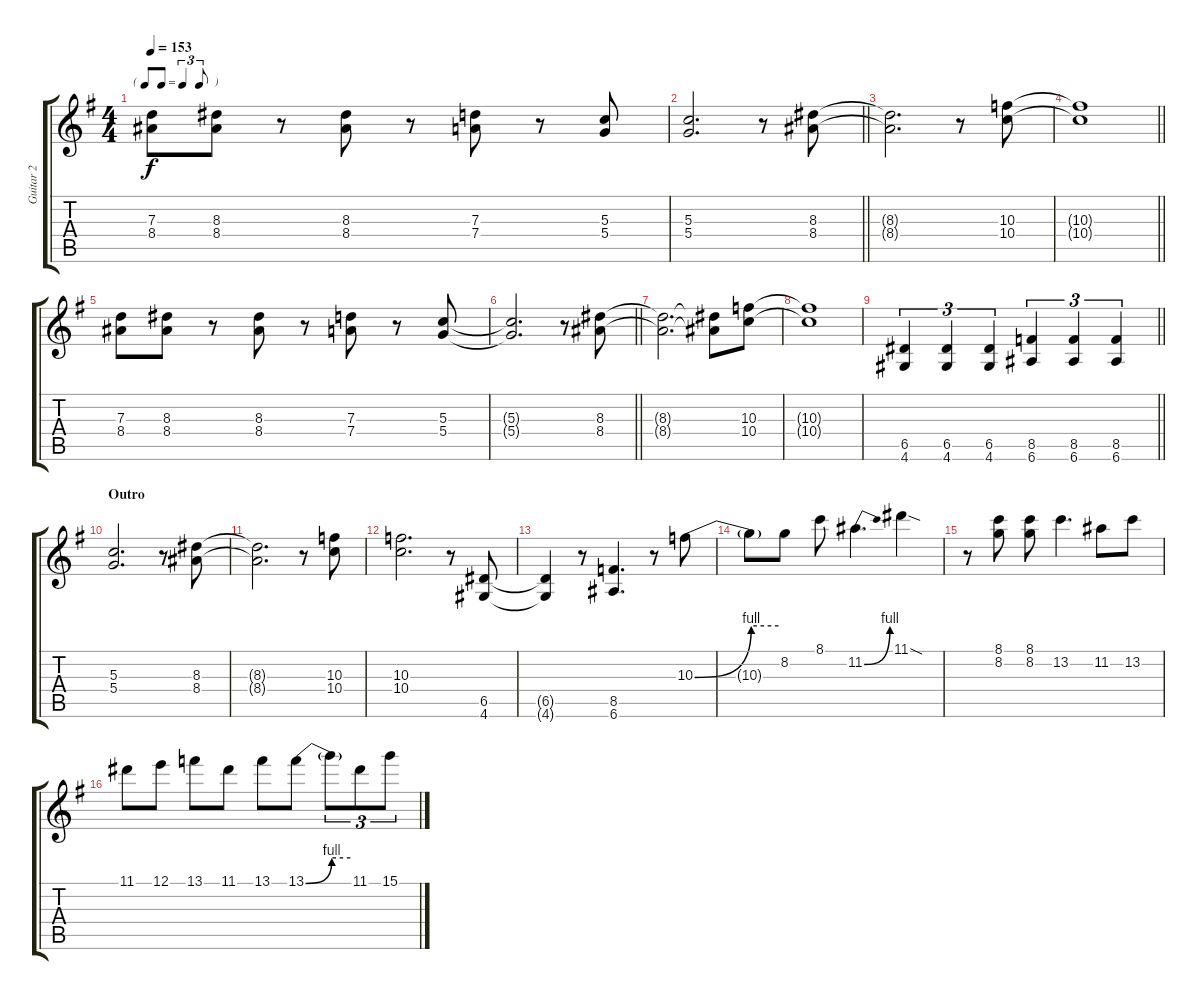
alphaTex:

\track ("Guitar 2" "Guitar 2") {instrument overdrivenguitar}
\staff {score tabs}
\tuning (E4 B3 G3 D3 A2 E2) {hide}
\ts (4 4)
\tf triplet8th
\tempo 153
\clef g2
\ks g
(7.3 8.4).8{dy f} (8.3 8.4).8 r.8 (8.3 8.4).8 r.8 (7.3 7.4).8 r.8 (5.3 5.4).8 |
\barLineRight lightlight
(5.3 5.4).2{d} r.8 (8.3 8.4).8 |
(8.3{t} 8.4{t}).2{d} r.8 (10.3 10.4).8 |
\barLineRight lightlight
(10.3{t} 10.4{t}).1 |
(7.3 8.4).8 (8.3 8.4).8 r.8 (8.3 8.4).8 r.8 (7.3 7.4).8 r.8 (5.3 5.4).8 |
\barLineRight lightlight
(5.3{t} 5.4{t}).2{d} r.8 (8.3 8.4).8 |
(8.3{t} 8.4{t}).2{d} (8.3{t} 8.4{t}).8 (10.3 10.4).8 |
(10.3{t} 10.4{t}).1 |
\barLineRight lightlight
(6.5 4.6).4{tu (3 2)} (6.5 4.6).4{tu (3 2)} (6.5 4.6).4{tu (3 2)} (8.5 6.6).4{tu (3 2)} (8.5 6.6).4{tu (3 2)} (8.5 6.6).4{tu (3 2)} |
\section ("" "Outro")
(5.3 5.4).2{d} r.8 (8.3 8.4).8 |
(8.3{t} 8.4{t}).2{d} r.8 (10.3 10.4).8 |
(10.3 10.4).2{d} r.8 (6.5 4.6).8 |
(6.5{t} 4.6{t}).4 r.8 (8.5 6.6).4{d} r.8 10.3{be (bend 0 0 60 4)}.8 |
10.3{be (hold 0 4 60 4) t}.8 8.2.8 8.1.8 11.2{be (bend 0 0 60 4)}.4{d} 11.1{sod}.4 |
r.8 (8.1 8.2).8 (8.1 8.2).8 13.2.4{d} 11.2.8 13.2.8 |
11.1.8 12.1.8 13.1.8 11.1.8 13.1.8 13.1{be (bend 0 0 60 4)}.8 13.1{be (hold 0 4 60 4) t}.8{tu (3 2)} 11.1.8{tu (3 2)} 15.1.8{tu (3 2)}
